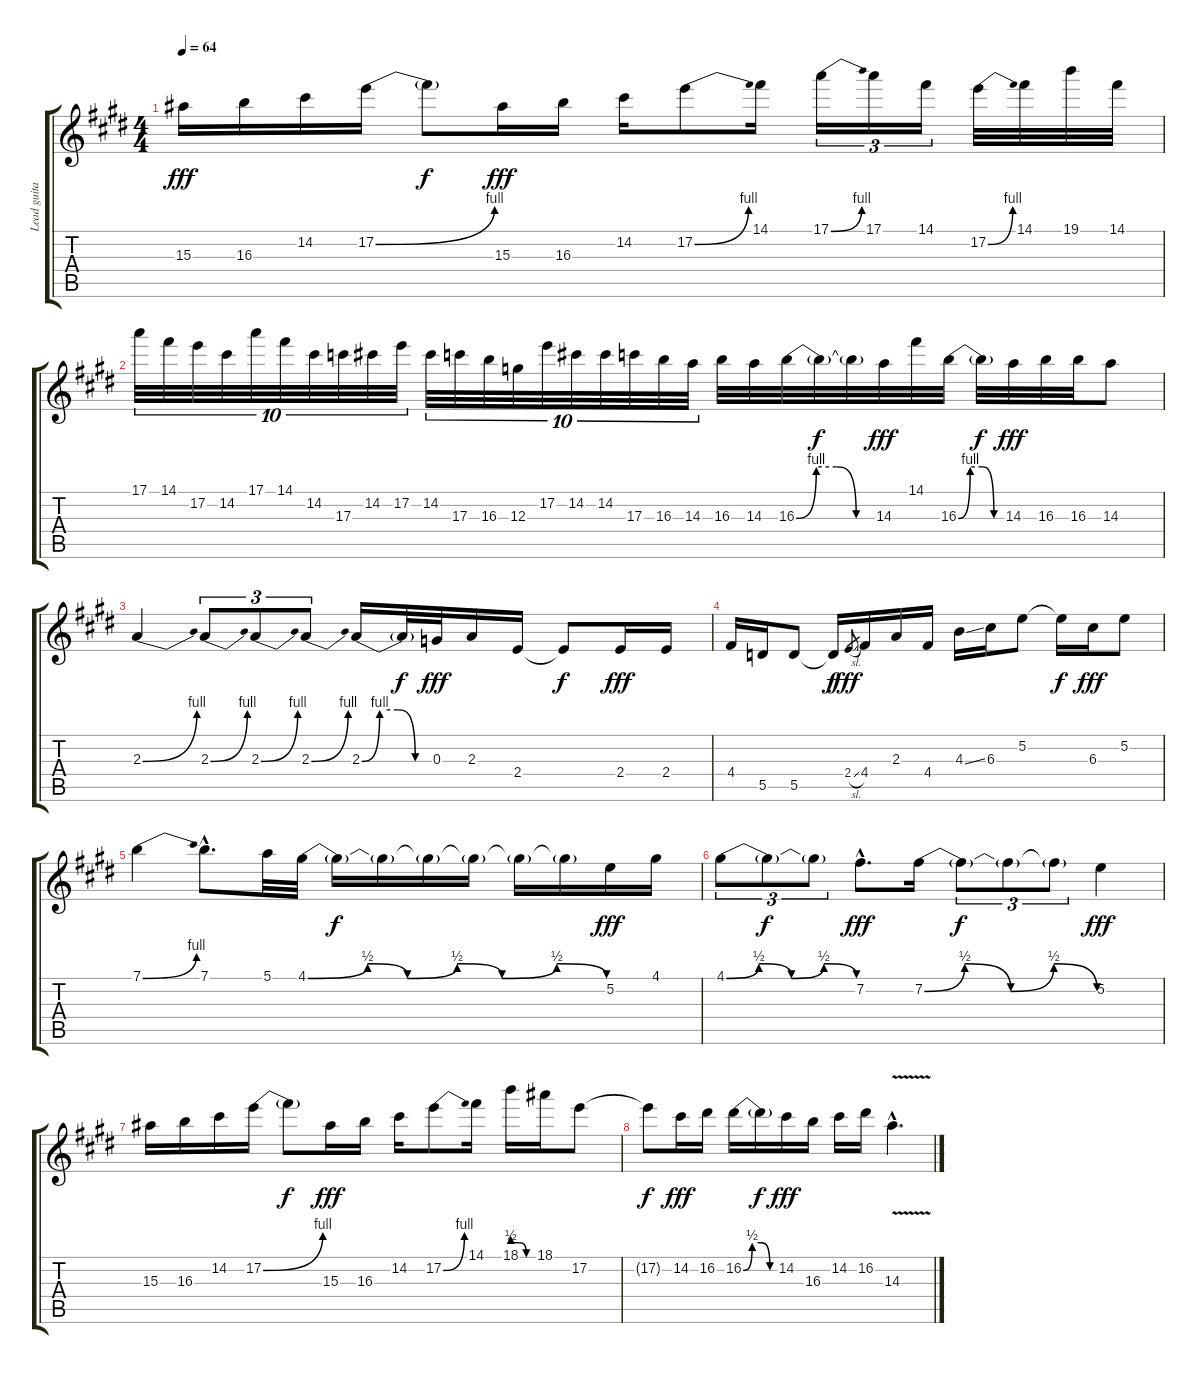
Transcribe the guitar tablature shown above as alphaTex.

\track ("Lead guitar" "Lead guita") {instrument electricguitarclean}
\staff {score tabs}
\tuning (E4 B3 G3 D3 A2 E2) {hide}
\ts (4 4)
\tempo 64
\clef g2
\ks e
15.3.16{dy fff} 16.3.16 14.2.16 17.2{be (bend 0 0 60 4)}.16 17.2{t}.8{dy f} 15.3.16{dy fff} 16.3.16 14.2.16 17.2{be (bend 0 0 60 4)}.8 14.1.16 17.1{be (bend 0 0 60 4)}.16{tu (3 2)} 17.1.16{tu (3 2)} 14.1.16{tu (3 2)} 17.2{be (bend 0 0 60 4)}.32 14.1.32 19.1.32 14.1.32 |
17.1.32{tu (10 8)} 14.1.32{tu (10 8)} 17.2.32{tu (10 8)} 14.2.32{tu (10 8)} 17.1.32{tu (10 8)} 14.1.32{tu (10 8)} 14.2.32{tu (10 8)} 17.3.32{tu (10 8)} 14.2.32{tu (10 8)} 17.2.32{tu (10 8)} 14.2.32{tu (10 8)} 17.3.32{tu (10 8)} 16.3.32{tu (10 8)} 12.3.32{tu (10 8)} 17.2.32{tu (10 8)} 14.2.32{tu (10 8)} 14.2.32{tu (10 8)} 17.3.32{tu (10 8)} 16.3.32{tu (10 8)} 14.3.32{tu (10 8)} 16.3.32 14.3.32 16.3{be (custom 0 0 15 4 30 4 45 0 60 0)}.32 16.3{t}.32{dy f} 16.3{t}.32 14.3.32{dy fff} 14.1.32 16.3{be (custom 0 0 15 4 30 4 45 0 60 0)}.32 16.3{t}.32{dy f} 14.3.32{dy fff} 16.3.32 16.3.32 14.3.8 |
2.3{be (bend 0 0 60 4)}.4 2.3{be (bend 0 0 60 4)}.8{tu (3 2)} 2.3{be (bend 0 0 60 4)}.8{tu (3 2)} 2.3{be (bend 0 0 60 4)}.8{tu (3 2)} 2.3{be (custom 0 0 15 4 30 4 45 0 60 0)}.16 2.3{t}.32{dy f} 0.3.32{dy fff} 2.3.16 2.4.16 2.4{t}.8{dy f} 2.4.16{dy fff} 2.4.16 |
4.4.16 5.5.16 5.5.8 5.5{t}.16{dy f} 2.4{sl}.8{gr dy fff} 4.4.16 2.3.16 4.4.16 4.3{ss}.16 6.3.16 5.2.8 5.2{t}.16{dy f} 6.3.16{dy fff} 5.2.8 |
7.1{be (bend 0 0 60 4)}.4 7.1{hac}.8{d} 5.1.32 4.1{be (custom 0 0 12 2 20 0 30 2 39 0 50 2 60 0)}.32 4.1{t}.16{dy f} 4.1{t}.16 4.1{t}.16 4.1{t}.16 4.1{t}.16 4.1{t}.16 5.2.16{dy fff} 4.1.16 |
4.1{be (custom 0 0 15 2 30 0 45 2 60 0)}.8{tu (3 2)} 4.1{t}.8{tu (3 2) dy f} 4.1{t}.8{tu (3 2)} 7.2{hac}.8{d dy fff} 7.2{be (custom 0 0 14 2 30 0 45 2 60 0)}.16 7.2{t}.8{tu (3 2) dy f} 7.2{t}.8{tu (3 2)} 7.2{t}.8{tu (3 2)} 5.2.4{dy fff} |
15.3.16 16.3.16 14.2.16 17.2{be (bend 0 0 60 4)}.16 17.2{t}.8{dy f} 15.3.16{dy fff} 16.3.16 14.2.16 17.2{be (bend 0 0 60 4)}.8 14.1.16 18.1{be (custom 0 2 20 2 40 0 60 0)}.16 18.1.16 17.2.8 |
17.2{t}.8{dy f} 14.2.16{dy fff} 16.2.16 16.2{be (custom 0 0 15 2 30 2 45 0 60 0)}.16 16.2{t}.16{dy f} 14.2.16{dy fff} 16.3.16 14.2.16 16.2.16 14.3{v hac}.4{d}
